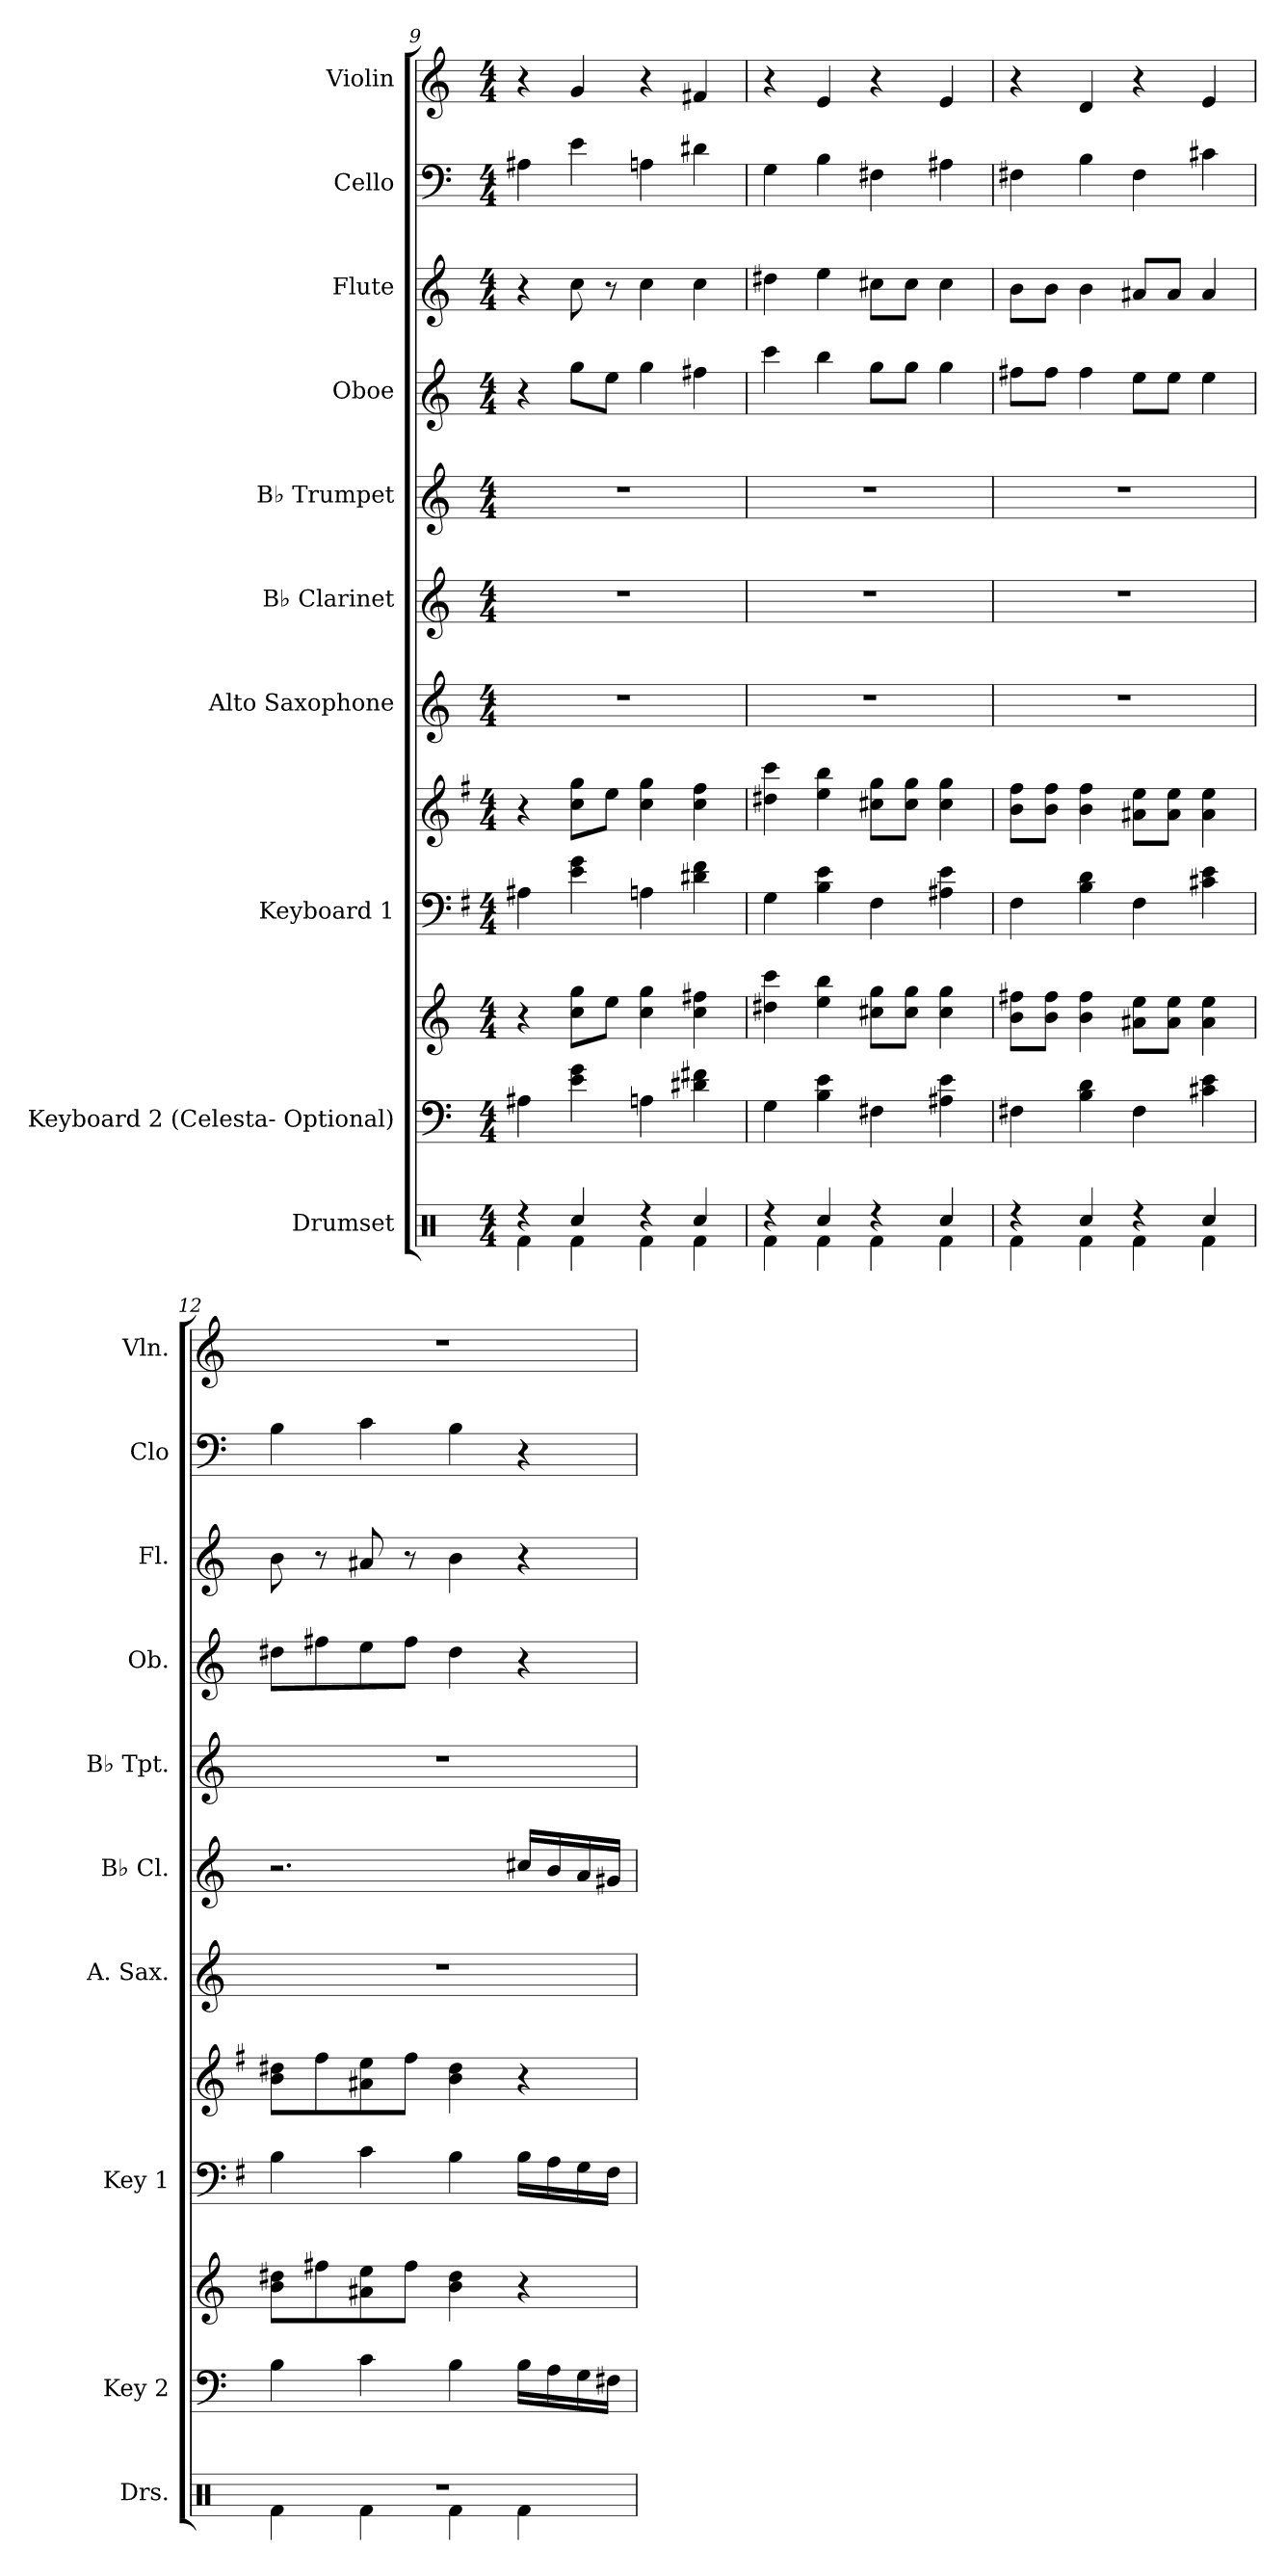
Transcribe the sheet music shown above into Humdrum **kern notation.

**kern	**kern	**kern	**kern	**kern	**kern	**kern	**kern	**kern	**kern	**kern	**kern
*part10	*part9	*part9	*part8	*part8	*part7	*part6	*part5	*part4	*part3	*part2	*part1
*staff12	*staff11	*staff10	*staff9	*staff8	*staff7	*staff6	*staff5	*staff4	*staff3	*staff2	*staff1
*I"Drumset	*I"Keyboard 2 (Celesta- Optional)	*	*I"Keyboard 1	*	*I"Alto Saxophone	*I"B♭ Clarinet	*I"B♭ Trumpet	*I"Oboe	*I"Flute	*I"Cello	*I"Violin
*I'Drs.	*I'Key 2	*	*I'Key 1	*	*I'A. Sax.	*I'B♭ Cl.	*I'B♭ Tpt.	*I'Ob.	*I'Fl.	*I'Clo	*I'Vln.
*clefX	*clefF4	*clefG2	*clefF4	*clefG2	*clefG2	*clefG2	*clefG2	*clefG2	*clefG2	*clefF4	*clefG2
*	*	*	*	*	*ITrd5c9	*ITrd1c2	*ITrd1c2	*	*	*	*
*k[]	*k[]	*k[]	*k[f#]	*k[f#]	*k[b-e-a-]	*k[b-e-]	*k[b-e-]	*k[]	*k[]	*k[]	*k[]
*C:	*C:	*C:	*G:	*G:	*E-:	*B-:	*B-:	*C:	*C:	*C:	*C:
*M4/4	*M4/4	*M4/4	*M4/4	*M4/4	*M4/4	*M4/4	*M4/4	*M4/4	*M4/4	*M4/4	*M4/4
=9	=9	=9	=9	=9	=9	=9	=9	=9	=9	=9	=9
*^	*	*	*	*	*	*	*	*	*	*	*
4r	4Rf\	4A#X\	4r	4A#X\	4r	1r	1r	1r	4r	4r	4A#X\	4r
4Rcc/	4Rf\	4e\ 4g\	8cc\ 8gg\L	4e\ 4g\	8cc\ 8gg\L	.	.	.	8gg\L	8cc\	4e\	4g/
.	.	.	8ee\J	.	8ee\J	.	.	.	8ee\J	8r	.	.
4r	4Rf\	4An\	4cc\ 4gg\	4An\	4cc\ 4gg\	.	.	.	4gg\	4cc\	4An\	4r
4Rcc/	4Rf\	4d#X\ 4f#X\	4cc\ 4ff#X\	4d#X\ 4f#\	4cc\ 4ff#\	.	.	.	4ff#X\	4cc\	4d#X\	4f#X/
!!LO:PB:g=z
=10	=10	=10	=10	=10	=10	=10	=10	=10	=10	=10	=10	=10
4r	4Rf\	4G\	4dd#X\ 4ccc\	4G\	4dd#X\ 4ccc\	1r	1r	1r	4ccc\	4dd#X\	4G\	4r
4Rcc/	4Rf\	4B\ 4e\	4ee\ 4bb\	4B\ 4e\	4ee\ 4bb\	.	.	.	4bb\	4ee\	4B\	4e/
4r	4Rf\	4F#X\	8cc#X\ 8gg\L	4F#\	8cc#X\ 8gg\L	.	.	.	8gg\L	8cc#X\L	4F#X\	4r
.	.	.	8cc#\ 8gg\J	.	8cc#\ 8gg\J	.	.	.	8gg\J	8cc#\J	.	.
4Rcc/	4Rf\	4A#X\ 4e\	4cc#\ 4gg\	4A#X\ 4e\	4cc#\ 4gg\	.	.	.	4gg\	4cc#\	4A#X\	4e/
=11	=11	=11	=11	=11	=11	=11	=11	=11	=11	=11	=11	=11
4r	4Rf\	4F#X\	8b\ 8ff#X\L	4F#\	8b\ 8ff#\L	1r	1r	1r	8ff#X\L	8b\L	4F#X\	4r
.	.	.	8b\ 8ff#\J	.	8b\ 8ff#\J	.	.	.	8ff#\J	8b\J	.	.
4Rcc/	4Rf\	4B\ 4d\	4b\ 4ff#\	4B\ 4d\	4b\ 4ff#\	.	.	.	4ff#\	4b\	4B\	4d/
4r	4Rf\	4F#\	8a#X\ 8ee\L	4F#\	8a#X\ 8ee\L	.	.	.	8ee\L	8a#X/L	4F#\	4r
.	.	.	8a#\ 8ee\J	.	8a#\ 8ee\J	.	.	.	8ee\J	8a#/J	.	.
4Rcc/	4Rf\	4c#X\ 4e\	4a#\ 4ee\	4c#X\ 4e\	4a#\ 4ee\	.	.	.	4ee\	4a#/	4c#X\	4e/
=12	=12	=12	=12	=12	=12	=12	=12	=12	=12	=12	=12	=12
1r	4Rf\	4B\	8b\ 8dd#X\L	4B\	8b\ 8dd#X\L	1r	2.r	1r	8dd#X\L	8b\	4B\	1r
.	.	.	8ff#X\	.	8ff#\	.	.	.	8ff#X\	8r	.	.
.	4Rf\	4c\	8a#X\ 8ee\	4c\	8a#X\ 8ee\	.	.	.	8ee\	8a#X/	4c\	.
.	.	.	8ff#\J	.	8ff#\J	.	.	.	8ff#\J	8r	.	.
.	4Rf\	4B\	4b\ 4dd#\	4B\	4b\ 4dd#\	.	.	.	4dd#\	4b\	4B\	.
.	4Rf\	16B\LL	4r	16B\LL	4r	.	16bn/LL	.	4r	4r	4r	.
.	.	16A\	.	16A\	.	.	16a/	.	.	.	.	.
.	.	16G\	.	16G\	.	.	16g/	.	.	.	.	.
.	.	16F#X\JJ	.	16F#\JJ	.	.	16f#X/JJ	.	.	.	.	.
*v	*v	*	*	*	*	*	*	*	*	*	*	*
=	=	=	=	=	=	=	=	=	=	=	=
*-	*-	*-	*-	*-	*-	*-	*-	*-	*-	*-	*-
